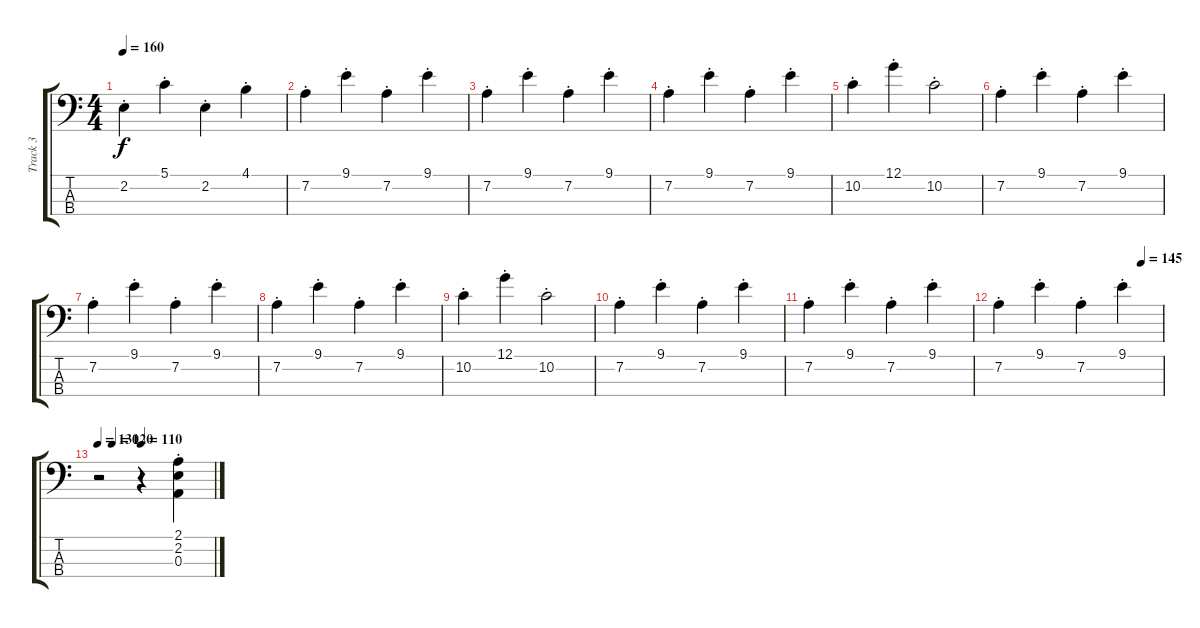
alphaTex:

\track ("Track 3" "Track 3") {instrument distortionguitar}
\staff {score tabs}
\tuning (G2 D2 A1 E1) {hide}
\ts (4 4)
\tempo 160
\clef f4
\ks c
2.2{st}.4{dy f} 5.1{st}.4 2.2{st}.4 4.1{st}.4 |
7.2{st}.4 9.1{st}.4 7.2{st}.4 9.1{st}.4 |
7.2{st}.4 9.1{st}.4 7.2{st}.4 9.1{st}.4 |
7.2{st}.4 9.1{st}.4 7.2{st}.4 9.1{st}.4 |
10.2{st}.4 12.1{st}.4 10.2{st}.2 |
7.2{st}.4 9.1{st}.4 7.2{st}.4 9.1{st}.4 |
7.2{st}.4 9.1{st}.4 7.2{st}.4 9.1{st}.4 |
7.2{st}.4 9.1{st}.4 7.2{st}.4 9.1{st}.4 |
10.2{st}.4 12.1{st}.4 10.2{st}.2 |
7.2{st}.4 9.1{st}.4 7.2{st}.4 9.1{st}.4 |
7.2{st}.4 9.1{st}.4 7.2{st}.4 9.1{st}.4 |
\tempo (145 0.875)
7.2{st}.4 9.1{st}.4 7.2{st}.4 9.1{st}.4 |
\tempo 130
\tempo (120 0.125)
\tempo (110 0.375)
r.2 r.4 (2.1{st} 2.2{st} 0.3{st}).4
